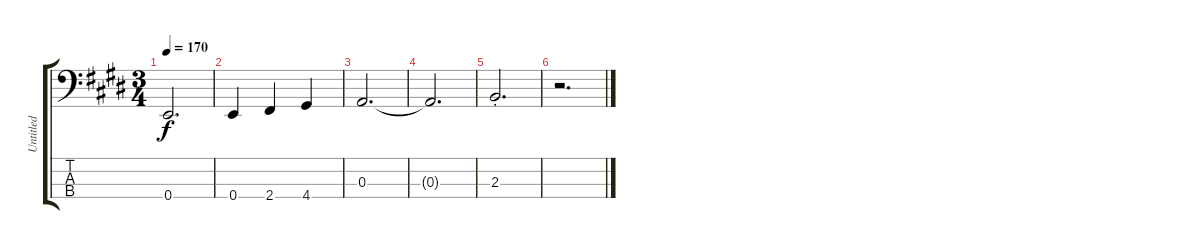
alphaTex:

\track ("Untitled" "Untitled") {instrument electricbassfinger}
\staff {score tabs}
\tuning (G2 D2 A1 E1) {hide}
\ts (3 4)
\tempo 170
\clef f4
\ks e
0.4{t}.2{d dy f} |
0.4.4 2.4.4 4.4.4 |
0.3.2{d} |
0.3{t}.2{d} |
2.3{st}.2{d} |
r.2{d}
